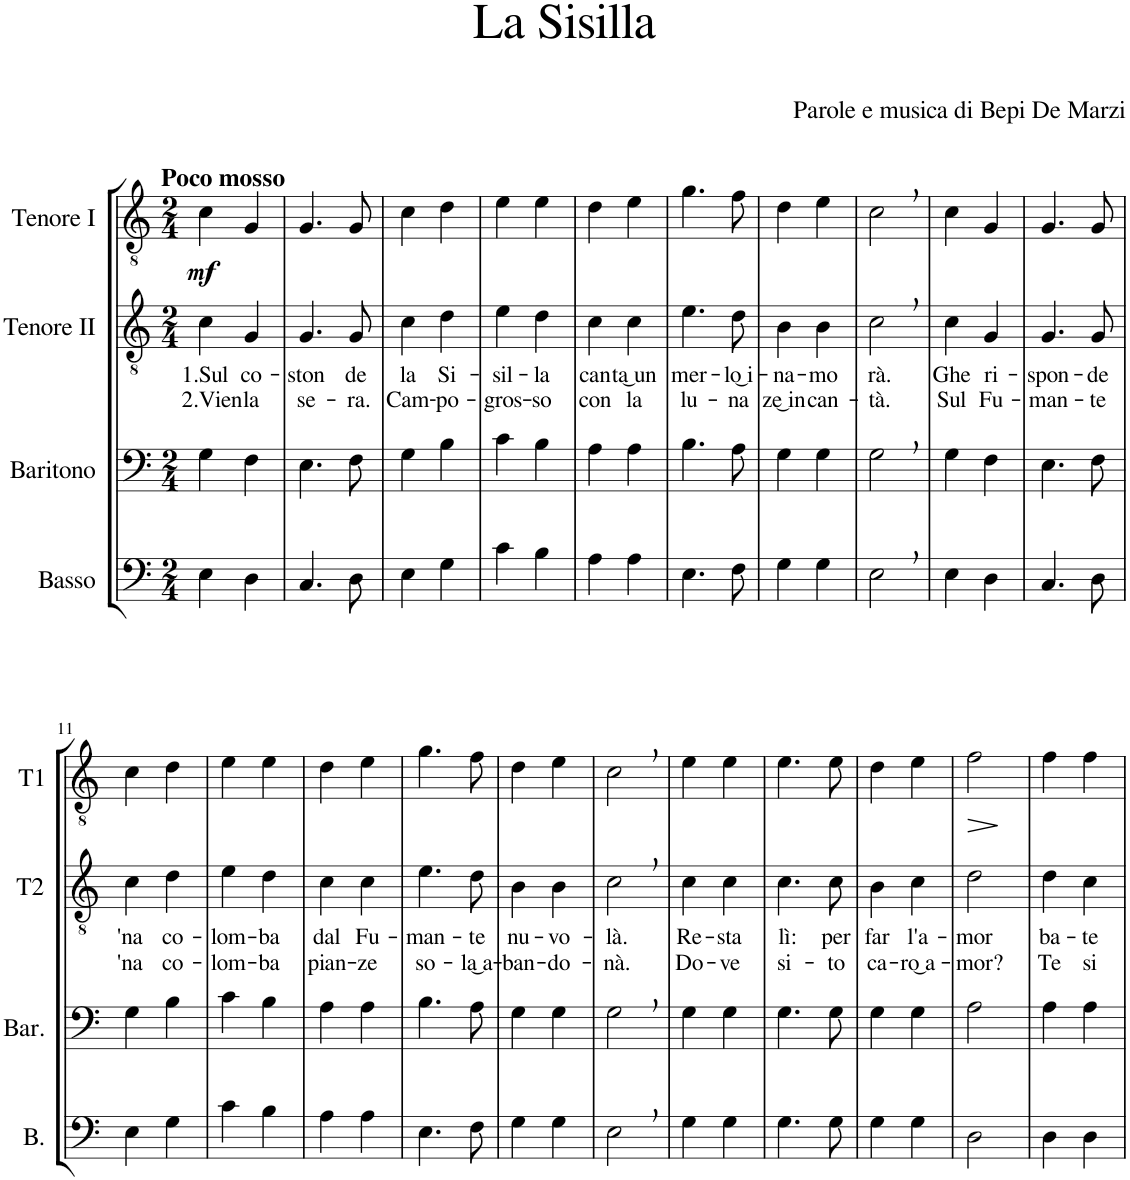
**kern	**kern	**kern	**text	**text	**kern	**dynam
*part4	*part3	*part2	*part2	*part2	*part1	*part1
*staff4	*staff3	*staff2	*staff2	*staff2	*staff1	*staff1
*I"Basso	*I"Baritono	*I"Tenore II	*	*	*I"Tenore I	*
*I'B.	*I'Bar.	*I'T2	*	*	*I'T1	*
*clefF4	*clefF4	*clefGv2	*	*	*clefGv2	*
*k[]	*k[]	*k[]	*	*	*k[]	*
*M2/4	*M2/4	*M2/4	*	*	*M2/4	*
=1	=1	=1	=1	=1	=1	=1
!	!	!	!	!	!LO:TX:a:B:t=Poco mosso	!
!	!	!	!LO:LY:b	!LO:LY:b	!	!LO:DY:b
4E\	4G\	4c\	1.Sul	2.Vien	4c\	mf
!	!	!	!LO:LY:b	!LO:LY:b	!	!
4D\	4F\	4G/	co-	la	4G/	.
=2	=2	=2	=2	=2	=2	=2
!	!	!	!LO:LY:b	!LO:LY:b	!	!
4.C/	4.E\	4.G/	-ston	se-	4.G/	.
!	!	!	!LO:LY:b	!LO:LY:b	!	!
8D\	8F\	8G/	de	-ra.	8G/	.
=3	=3	=3	=3	=3	=3	=3
!	!	!	!LO:LY:b	!LO:LY:b	!	!
4E\	4G\	4c\	la	Cam-	4c\	.
!	!	!	!LO:LY:b	!LO:LY:b	!	!
4G\	4B\	4d\	Si-	-po-	4d\	.
=4	=4	=4	=4	=4	=4	=4
!	!	!	!LO:LY:b	!LO:LY:b	!	!
4c\	4c\	4e\	-sil-	-gros-	4e\	.
!	!	!	!LO:LY:b	!LO:LY:b	!	!
4B\	4B\	4d\	-la	-so	4e\	.
=5	=5	=5	=5	=5	=5	=5
!	!	!	!LO:LY:b	!LO:LY:b	!	!
4A\	4A\	4c\	can-	con	4d\	.
!	!	!	!LO:LY:b	!LO:LY:b	!	!
4A\	4A\	4c\	-ta͜ un	la	4e\	.
=6	=6	=6	=6	=6	=6	=6
!	!	!	!LO:LY:b	!LO:LY:b	!	!
4.E\	4.B\	4.e\	mer-	lu-	4.g\	.
!	!	!	!LO:LY:b	!LO:LY:b	!	!
8F\	8A\	8d\	-lo͜ i-	-na	8f\	.
=7	=7	=7	=7	=7	=7	=7
!	!	!	!LO:LY:b	!LO:LY:b	!	!
4G\	4G\	4B\	-na-	ze͜ in-	4d\	.
!	!	!	!LO:LY:b	!LO:LY:b	!	!
4G\	4G\	4B\	-mo	-can-	4e\	.
=8	=8	=8	=8	=8	=8	=8
!	!	!	!LO:LY:b	!LO:LY:b	!	!
2E,\	2G,\	2c,\	rà.	-tà.	2c,\	.
=9	=9	=9	=9	=9	=9	=9
!	!	!	!LO:LY:b	!LO:LY:b	!	!
4E\	4G\	4c\	Ghe	Sul	4c\	.
!	!	!	!LO:LY:b	!LO:LY:b	!	!
4D\	4F\	4G/	ri-	Fu-	4G/	.
=10	=10	=10	=10	=10	=10	=10
!	!	!	!LO:LY:b	!LO:LY:b	!	!
4.C/	4.E\	4.G/	-spon-	-man-	4.G/	.
!	!	!	!LO:LY:b	!LO:LY:b	!	!
8D\	8F\	8G/	-de	-te	8G/	.
!!LO:LB:g=z
=11	=11	=11	=11	=11	=11	=11
!	!	!	!LO:LY:b	!LO:LY:b	!	!
4E\	4G\	4c\	'na	'na	4c\	.
!	!	!	!LO:LY:b	!LO:LY:b	!	!
4G\	4B\	4d\	co-	co-	4d\	.
=12	=12	=12	=12	=12	=12	=12
!	!	!	!LO:LY:b	!LO:LY:b	!	!
4c\	4c\	4e\	-lom-	-lom-	4e\	.
!	!	!	!LO:LY:b	!LO:LY:b	!	!
4B\	4B\	4d\	-ba	-ba	4e\	.
=13	=13	=13	=13	=13	=13	=13
!	!	!	!LO:LY:b	!LO:LY:b	!	!
4A\	4A\	4c\	dal	pian-	4d\	.
!	!	!	!LO:LY:b	!LO:LY:b	!	!
4A\	4A\	4c\	Fu-	-ze	4e\	.
=14	=14	=14	=14	=14	=14	=14
!	!	!	!LO:LY:b	!LO:LY:b	!	!
4.E\	4.B\	4.e\	-man-	so-	4.g\	.
!	!	!	!LO:LY:b	!LO:LY:b	!	!
8F\	8A\	8d\	-te	-la͜ a-	8f\	.
=15	=15	=15	=15	=15	=15	=15
!	!	!	!LO:LY:b	!LO:LY:b	!	!
4G\	4G\	4B\	nu-	-ban-	4d\	.
!	!	!	!LO:LY:b	!LO:LY:b	!	!
4G\	4G\	4B\	-vo-	-do-	4e\	.
=16	=16	=16	=16	=16	=16	=16
!	!	!	!LO:LY:b	!LO:LY:b	!	!
2E,\	2G,\	2c,\	-là.	-nà.	2c,\	.
=17	=17	=17	=17	=17	=17	=17
!	!	!	!LO:LY:b	!LO:LY:b	!	!
4G\	4G\	4c\	Re-	Do-	4e\	.
!	!	!	!LO:LY:b	!LO:LY:b	!	!
4G\	4G\	4c\	-sta	-ve	4e\	.
=18	=18	=18	=18	=18	=18	=18
!	!	!	!LO:LY:b	!LO:LY:b	!	!
4.G\	4.G\	4.c\	lì:	si-	4.e\	.
!	!	!	!LO:LY:b	!LO:LY:b	!	!
8G\	8G\	8c\	per	-to	8e\	.
=19	=19	=19	=19	=19	=19	=19
!	!	!	!LO:LY:b	!LO:LY:b	!	!
4G\	4G\	4B\	far	ca-	4d\	.
!	!	!	!LO:LY:b	!LO:LY:b	!	!
4G\	4G\	4c\	l'a-	-ro͜ a-	4e\	.
=20	=20	=20	=20	=20	=20	=20
!	!	!	!LO:LY:b	!LO:LY:b	!	!LO:HP:b
2D\	2A\	2d\	-mor	-mor?	2f\	>
.	.	.	.	.	.	]
=21	=21	=21	=21	=21	=21	=21
!	!	!	!LO:LY:b	!LO:LY:b	!	!
4D\	4A\	4d\	ba-	Te	4f\	.
!	!	!	!LO:LY:b	!LO:LY:b	!	!
4D\	4A\	4c\	-te	si	4f\	.
=	=	=	=	=	=	=
*-	*-	*-	*-	*-	*-	*-
